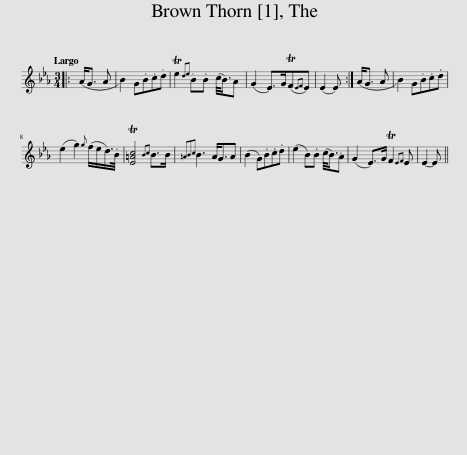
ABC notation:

X:1
L:1/8
Q:1/4=56
M:3/4
I:linebreak $
K:Eb
V:1 treble
V:1
|: (A<G A | B2) G.B.c.d | Te2{de} .B.B (c/<B/)A | (G2 E>)G(TF{EF}E) | (E2 E) :| %5
 (A<G A | B2) G.B.c.d |$ (e2 g2){g} (f/e/d/>).B/ | T[E=Ac]4{Bc} B>B |{=ABc} B3 A<GA | %10
 (B2 G).B.c.d | (e2 B).B (c/<B/).A | (G2 E>)G TF2{EF} E | E2- E || %14
